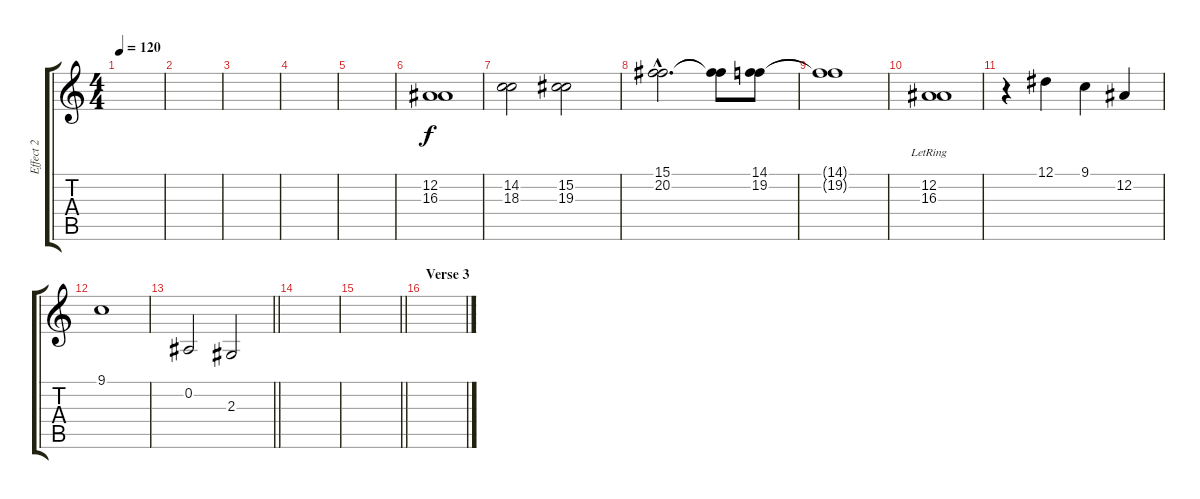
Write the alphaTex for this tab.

\track ("Effect 2" "Effect 2") {instrument tangoaccordion}
\staff {score tabs}
\tuning (Eb4 Bb3 Gb3 Db3 Ab2 Db2) {hide}
\ts (4 4)
\tempo 120
\clef g2
\ks c
|
|
|
|
|
(12.2 16.3).1{volume 9} |
(14.2 18.3).2 (15.2 19.3).2 |
(15.1{hac} 20.2{hac}).2{d} (15.1{t} 20.2{t}).8 (14.1 19.2).8 |
(14.1{t} 19.2{t}).1 |
(12.2 16.3{lr}).1 |
r.4 12.1.4 9.1.4 12.2.4 |
9.1.1 |
\barLineRight lightlight
0.2.2 2.3.2 |
|
\barLineRight lightlight
|
\section ("" "Verse 3")
